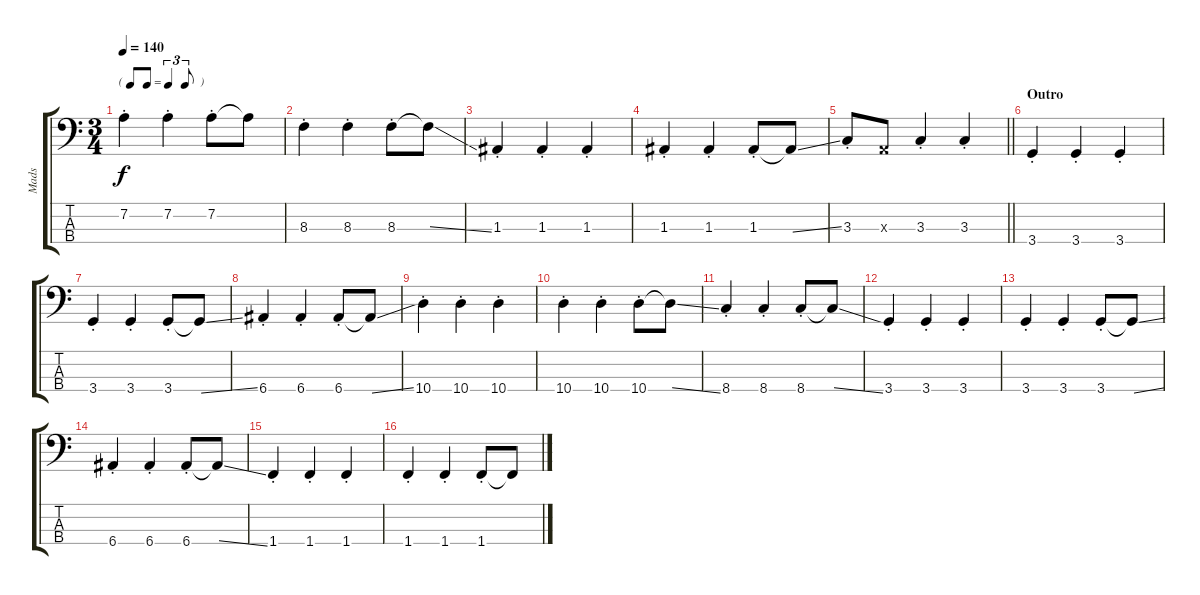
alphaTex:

\track ("Mads " "Mads ") {instrument electricbassfinger}
\staff {score tabs}
\tuning (G2 D2 A1 E1) {hide}
\ts (3 4)
\tf triplet8th
\tempo 140
\clef f4
\ks c
7.2{st}.4{dy f} 7.2{st}.4 7.2{st}.8 7.2{t}.8 |
8.3{st}.4 8.3{st}.4 8.3{st}.8 8.3{ss t}.8 |
1.3{st}.4 1.3{st}.4 1.3{st}.4 |
1.3{st}.4 1.3{st}.4 1.3{st}.8 1.3{ss t}.8 |
\barLineRight lightlight
3.3{st}.8 0.3{x}.8 3.3{st}.4 3.3{st}.4 |
\section ("" "Outro")
3.4{st}.4 3.4{st}.4 3.4{st}.4 |
3.4{st}.4 3.4{st}.4 3.4{st}.8 3.4{ss t}.8 |
6.4{st}.4 6.4{st}.4 6.4{st}.8 6.4{ss t}.8 |
10.4{st}.4 10.4{st}.4 10.4{st}.4 |
10.4{st}.4 10.4{st}.4 10.4{st}.8 10.4{ss t}.8 |
8.4{st}.4 8.4{st}.4 8.4{st}.8 8.4{ss t}.8 |
3.4{st}.4 3.4{st}.4 3.4{st}.4 |
3.4{st}.4 3.4{st}.4 3.4{st}.8 3.4{ss t}.8 |
6.4{st}.4 6.4{st}.4 6.4{st}.8 6.4{ss t}.8 |
1.4{st}.4 1.4{st}.4 1.4{st}.4 |
1.4{st}.4 1.4{st}.4 1.4{st}.8 1.4{ss t}.8
